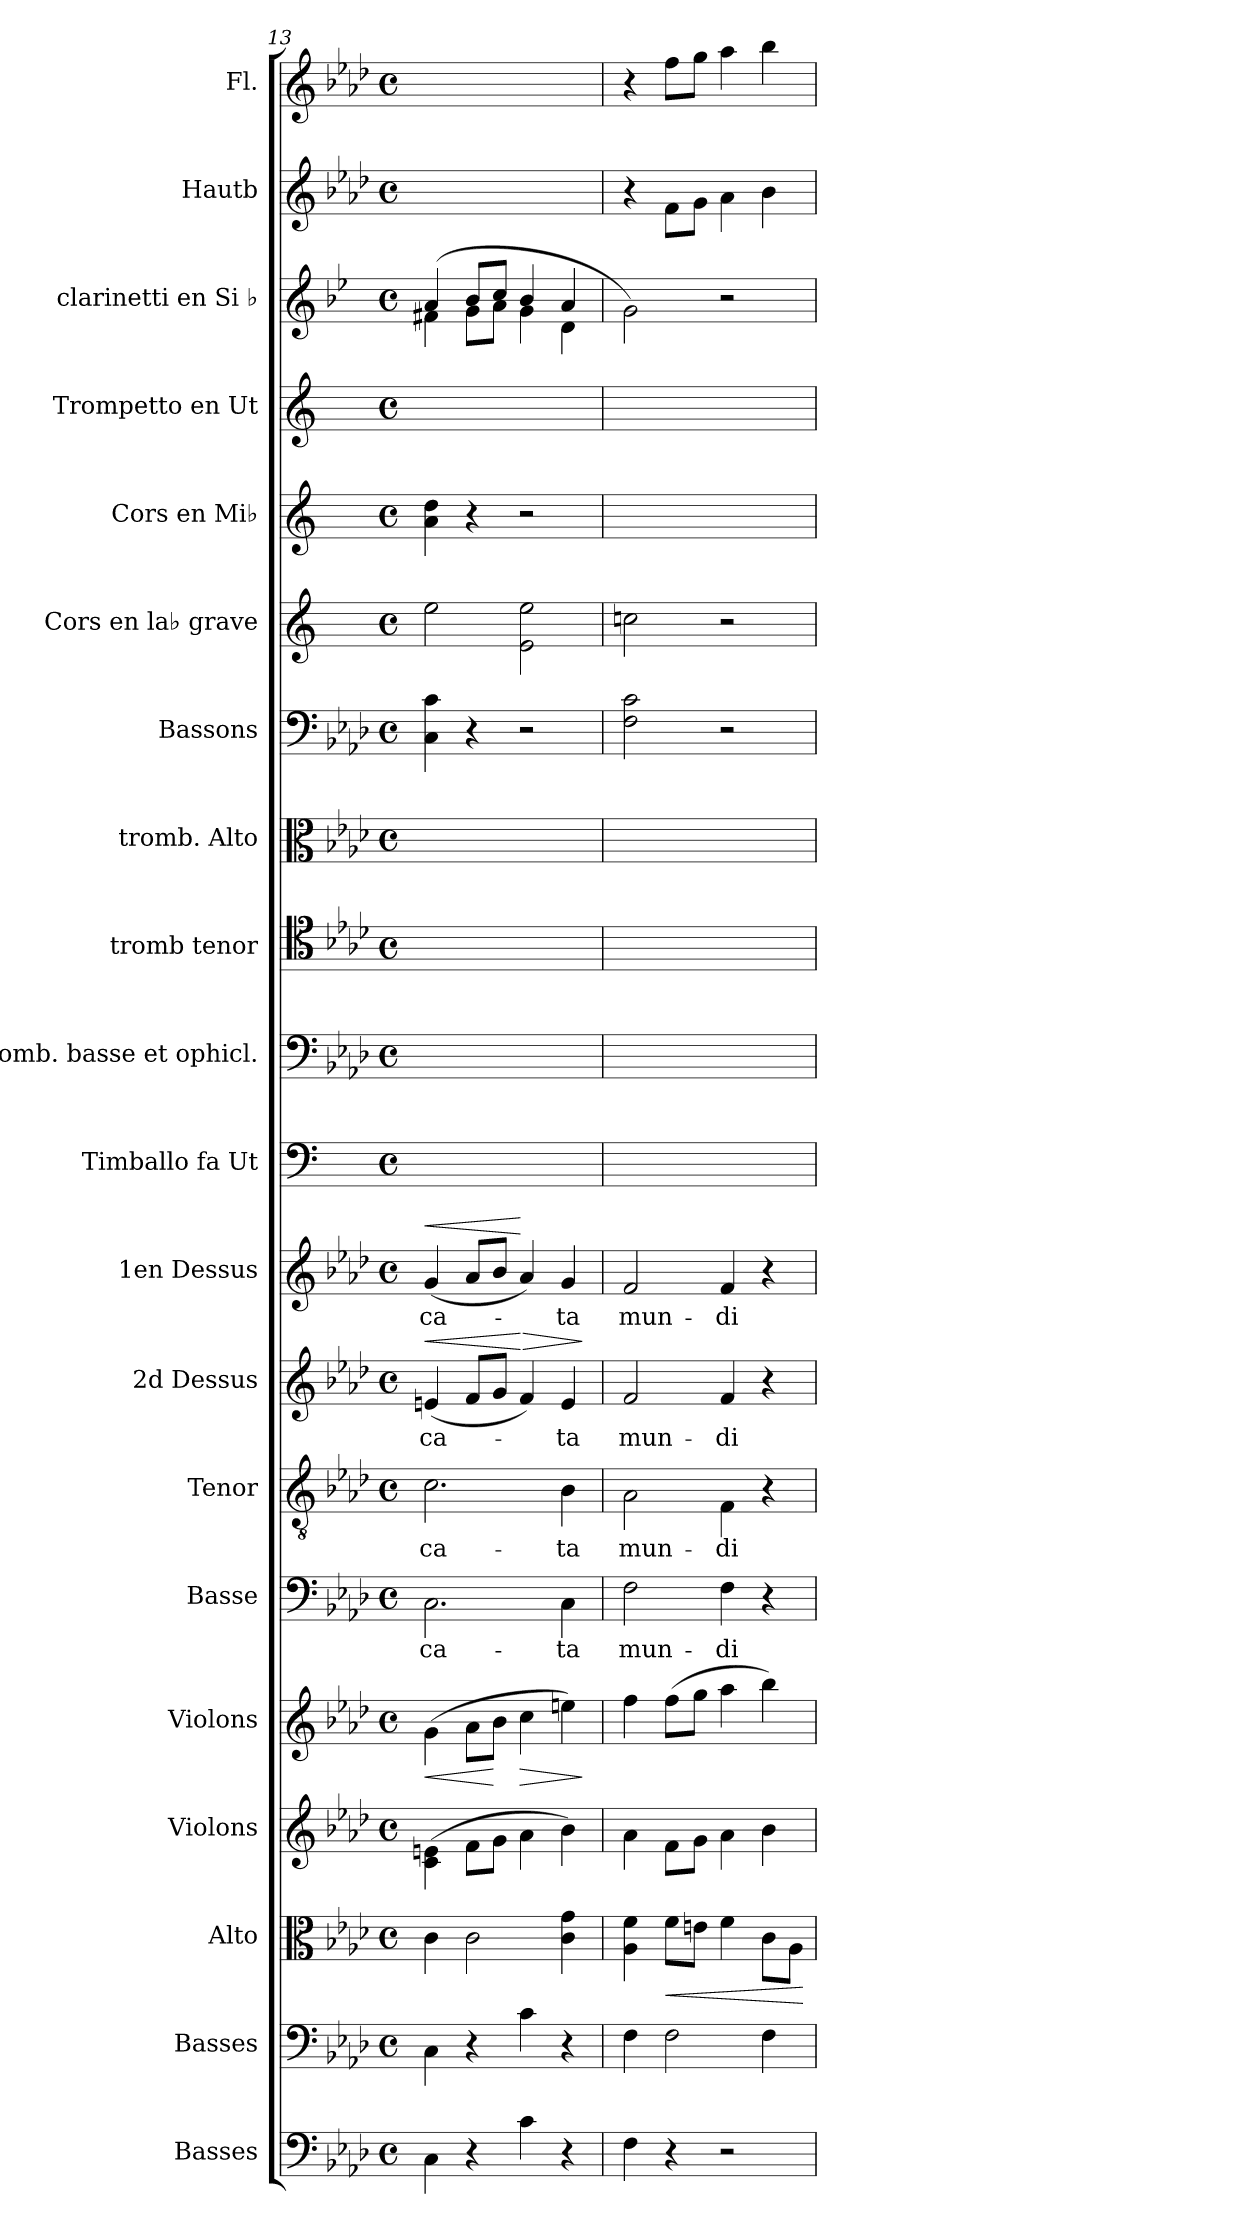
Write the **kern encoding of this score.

**kern	**kern	**kern	**dynam	**kern	**kern	**dynam	**kern	**text	**kern	**text	**kern	**text	**dynam	**kern	**text	**dynam	**kern	**kern	**kern	**kern	**kern	**kern	**kern	**kern	**kern	**kern	**kern
*part20	*part19	*part18	*part18	*part17	*part16	*part16	*part15	*part15	*part14	*part14	*part13	*part13	*part13	*part12	*part12	*part12	*part11	*part10	*part9	*part8	*part7	*part6	*part5	*part4	*part3	*part2	*part1
*staff20	*staff19	*staff18	*staff18	*staff17	*staff16	*staff16	*staff15	*staff15	*staff14	*staff14	*staff13	*staff13	*staff13	*staff12	*staff12	*staff12	*staff11	*staff10	*staff9	*staff8	*staff7	*staff6	*staff5	*staff4	*staff3	*staff2	*staff1
*I"Basses	*I"Basses	*I"Alto	*	*I"Violons	*I"Violons	*	*I"Basse	*	*I"Tenor	*	*I"2d Dessus	*	*	*I"1en Dessus	*	*	*I"Timballo fa Ut	*I"Tromb. basse et ophicl.	*I"tromb tenor	*I"tromb. Alto	*I"Bassons	*I"Cors en la♭ grave	*I"Cors en Mi♭	*I"Trompetto en Ut	*I"clarinetti en Si ♭	*I"Hautb	*I"Fl.
*	*	*I'A	*	*I'Vln	*I'Vln	*	*I'B	*	*I'T	*	*	*	*	*	*	*	*	*I'B	*I'T	*I'A	*I'Bsn	*	*	*	*I'Cl	*	*I'Fl
*clefF4	*clefF4	*clefC3	*	*clefG2	*clefG2	*	*clefF4	*	*clefGv2	*	*clefG2	*	*	*clefG2	*	*	*clefF4	*clefF4	*clefC4	*clefC3	*clefF4	*clefG2	*clefG2	*clefG2	*clefG2	*clefG2	*clefG2
*	*	*	*	*	*	*	*	*	*	*	*	*	*	*	*	*	*	*	*	*	*	*ITrd2c4	*ITrd5c9	*	*ITrd1c2	*	*
*k[b-e-a-d-]	*k[b-e-a-d-]	*k[b-e-a-d-]	*	*k[b-e-a-d-]	*k[b-e-a-d-]	*	*k[b-e-a-d-]	*	*k[b-e-a-d-]	*	*k[b-e-a-d-]	*	*	*k[b-e-a-d-]	*	*	*	*k[b-e-a-d-]	*k[b-e-a-d-]	*k[b-e-a-d-]	*k[b-e-a-d-]	*	*	*	*k[b-e-a-d-]	*k[b-e-a-d-]	*k[b-e-a-d-]
*f:	*f:	*f:	*	*f:	*f:	*	*f:	*	*f:	*	*f:	*	*	*f:	*	*	*	*f:	*f:	*f:	*f:	*	*	*	*f:	*f:	*f:
*M4/4	*M4/4	*M4/4	*	*M4/4	*M4/4	*	*M4/4	*	*M4/4	*	*M4/4	*	*	*M4/4	*	*	*M4/4	*M4/4	*M4/4	*M4/4	*M4/4	*M4/4	*M4/4	*M4/4	*M4/4	*M4/4	*M4/4
*met(c)	*met(c)	*met(c)	*	*met(c)	*met(c)	*	*met(c)	*	*met(c)	*	*met(c)	*	*	*met(c)	*	*	*met(c)	*met(c)	*met(c)	*met(c)	*met(c)	*met(c)	*met(c)	*met(c)	*met(c)	*met(c)	*met(c)
=13	=13	=13	=13	=13	=13	=13	=13	=13	=13	=13	=13	=13	=13	=13	=13	=13	=13	=13	=13	=13	=13	=13	=13	=13	=13	=13	=13
!	!	!	!	!	!	!LO:HP:b	!	!LO:LY:i	!	!LO:LY:i	!	!LO:LY:i	!LO:HP:a	!	!	!LO:HP:a	!	!	!	!	!	!	!	!	!	!	!
*	*	*	*	*	*	*	*	*	*	*	*	*	*	*	*	*	*	*	*	*	*	*	*	*	*^	*	*
4C\	4C\	4c\	.	(4c\ 4en\	(4g\	<	2.C\	-ca-	2.c\	-ca-	(>4en/	-ca-	<	(>4g/	-ca-	<	1ryy	1ryy	1ryy	1ryy	4C\ 4c\	2cc\	4c\ 4f\	1ryy	(4g/	4en\	1ryy	1ryy
4r	4r	2c\	.	8f\L	8a-\L	.	.	.	.	.	8f/L	.	.	8a-/L	.	.	.	.	.	.	4r	.	4r	.	8a-/L	8f\L	.	.
.	.	.	.	8g\J	8b-\J	[	.	.	.	.	8g/J	.	.	8b-/J	.	.	.	.	.	.	.	.	.	.	8b-/J	8g\J	.	.
!	!	!	!	!	!	!LO:HP:b	!	!	!	!	!	!	!LO:HP:n=1:a	!	!	!	!	!	!	!	!	!	!	!	!	!	!	!
4c\	4c\	.	.	4a-\	4cc\	>	.	.	.	.	4f/)	.	[ >	4a-/)	.	[	.	.	.	.	2r	2c\ 2cc\	2r	.	4a-/	4f\	.	.
!	!	!	!	!	!	!	!	!LO:LY:i	!	!LO:LY:i	!	!LO:LY:i	!	!	!	!	!	!	!	!	!	!	!	!	!	!	!	!
4r	4r	4c\ 4g\	.	4b-\)	4een\)	.	4C\	-ta	4B-\	-ta	4e/	-ta	.	4g/	-ta	.	.	.	.	.	.	.	.	.	4g/	4c\	.	.
*	*	*	*	*	*	*	*	*	*	*	*	*	*	*	*	*	*	*	*	*	*	*	*	*	*v	*v	*	*
.	.	.	.	.	.	]	.	.	.	.	.	.	]	.	.	.	.	.	.	.	.	.	.	.	.	.	.
=14	=14	=14	=14	=14	=14	=14	=14	=14	=14	=14	=14	=14	=14	=14	=14	=14	=14	=14	=14	=14	=14	=14	=14	=14	=14	=14	=14
!	!	!	!	!	!	!	!	!LO:LY:i	!	!LO:LY:i	!	!LO:LY:i	!	!	!	!	!	!	!	!	!	!	!	!	!	!	!
4F\	4F\	4A-\ 4f\	.	4a-\	4ff\	.	2F\	mun-	2A-\	mun-	2f/	mun-	.	2f/	mun-	.	1ryy	1ryy	1ryy	1ryy	2F\ 2c\	2a-X\	1ryy	1ryy	2f\)	4r	4r
!	!	!	!LO:HP:b	!	!	!	!	!	!	!	!	!	!	!	!	!	!	!	!	!	!	!	!	!	!	!	!
4r	2F\	8f\L	<	8f\L	(8ff\L	.	.	.	.	.	.	.	.	.	.	.	.	.	.	.	.	.	.	.	.	8f\L	8ff\L
.	.	8en\J	.	8g\J	8gg\J	.	.	.	.	.	.	.	.	.	.	.	.	.	.	.	.	.	.	.	.	8g\J	8gg\J
!	!	!	!	!	!	!	!	!LO:LY:i	!	!LO:LY:i	!	!LO:LY:i	!	!	!	!	!	!	!	!	!	!	!	!	!	!	!
2r	.	4f\	.	4a-\	4aa-\	.	4F\	-di	4F\	-di	4f/	-di	.	4f/	-di	.	.	.	.	.	2r	2r	.	.	2r	4a-\	4aa-\
.	4F\	8c\L	.	4b-\	4bb-\)	.	4r	.	4r	.	4r	.	.	4r	.	.	.	.	.	.	.	.	.	.	.	4b-\	4bb-\
.	.	8A-\J	.	.	.	.	.	.	.	.	.	.	.	.	.	.	.	.	.	.	.	.	.	.	.	.	.
.	.	.	[	.	.	.	.	.	.	.	.	.	.	.	.	.	.	.	.	.	.	.	.	.	.	.	.
=	=	=	=	=	=	=	=	=	=	=	=	=	=	=	=	=	=	=	=	=	=	=	=	=	=	=	=
*-	*-	*-	*-	*-	*-	*-	*-	*-	*-	*-	*-	*-	*-	*-	*-	*-	*-	*-	*-	*-	*-	*-	*-	*-	*-	*-	*-
